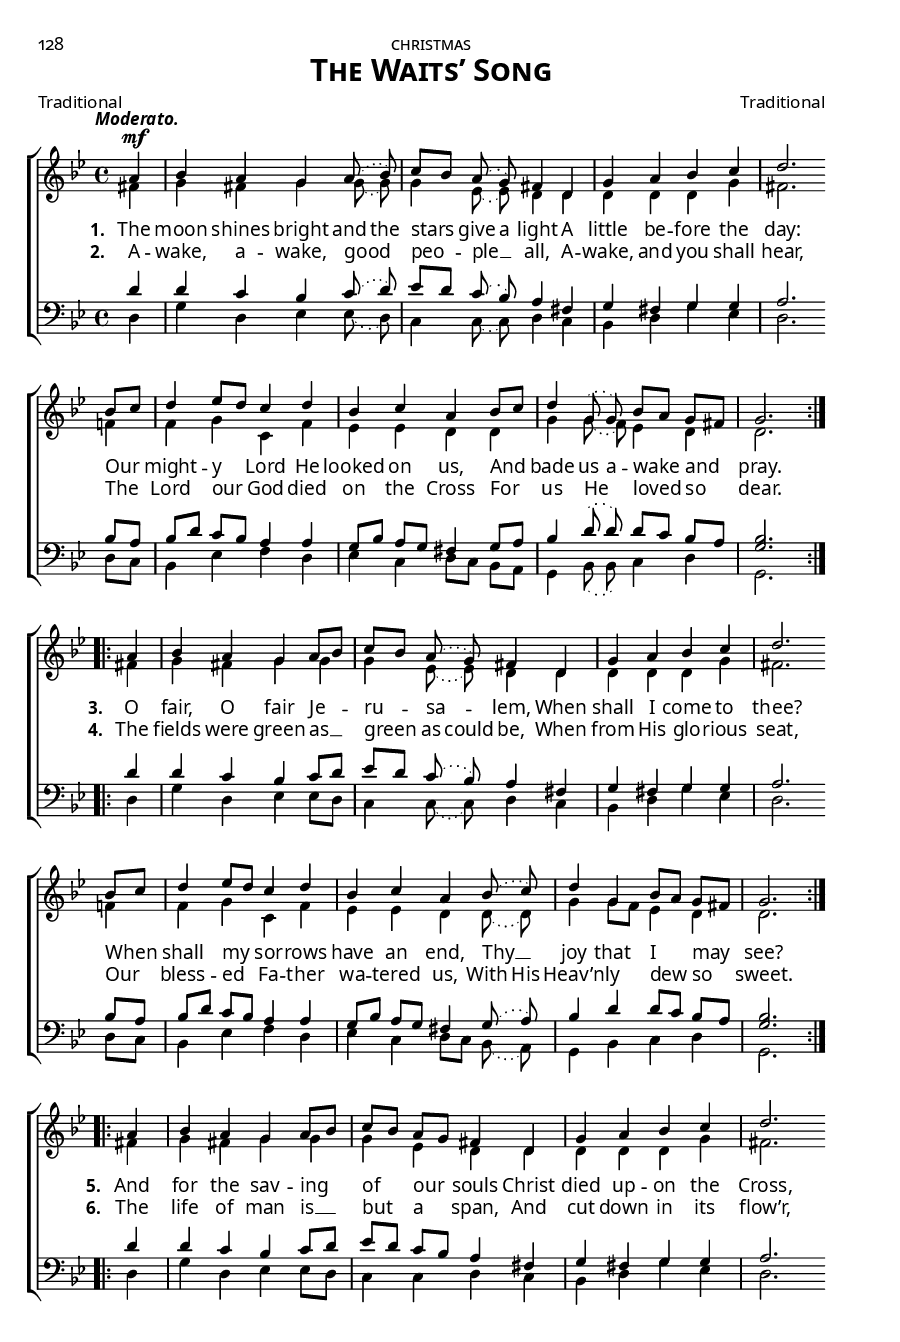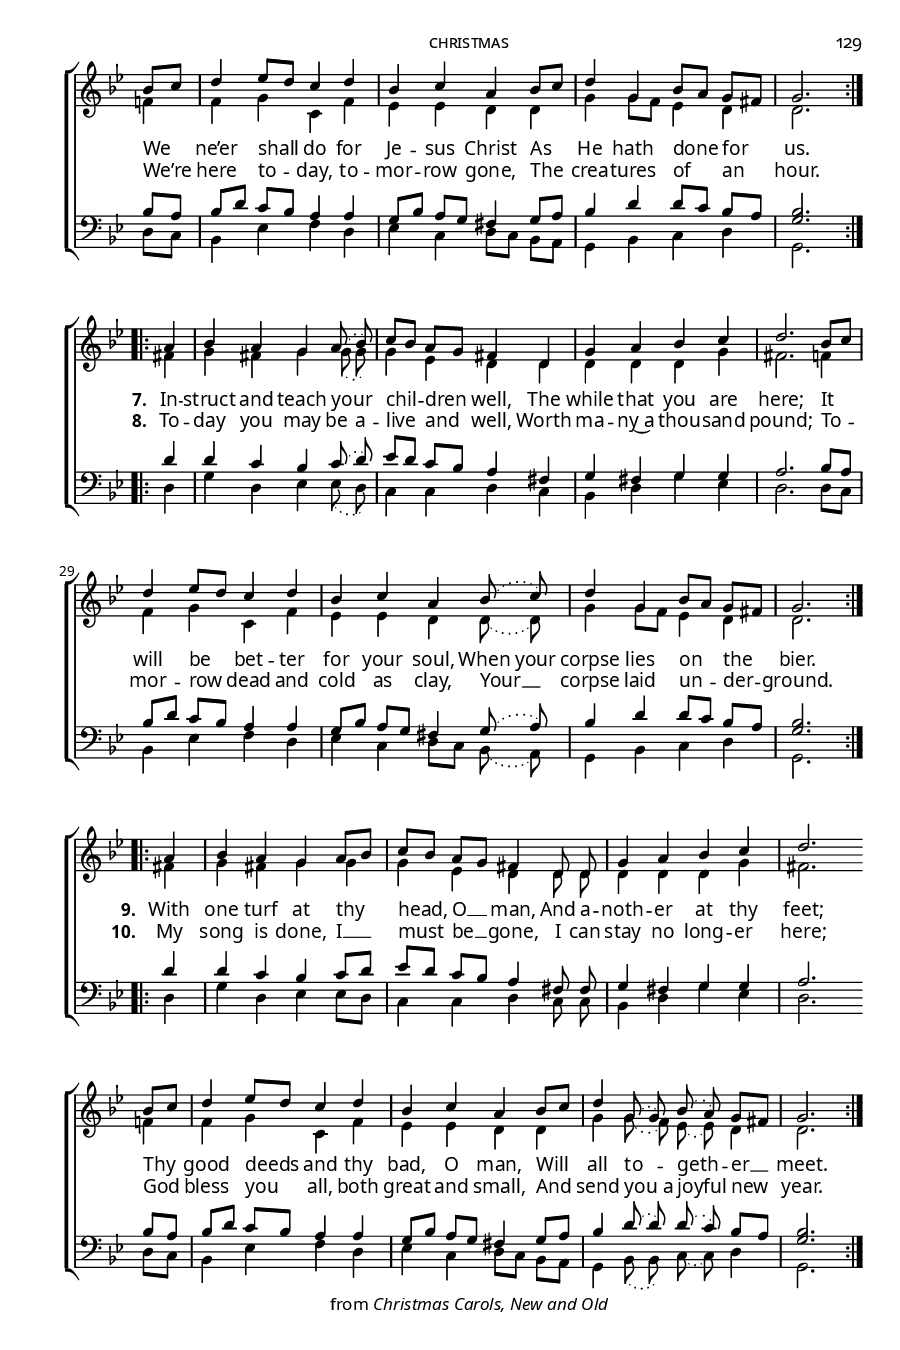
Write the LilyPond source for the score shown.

\version "2.14.2"
\include "util.ly"
\header {
  title = \markup{\override #'(font-name . "Garamond Premier Pro Semibold"){ \abs-fontsize #15 \smallCapsOldStyle"The Waits’ Song"}}
  poet = \markup\oldStyleNum"Traditional"
  composer = \markup\oldStyleNum"Traditional"
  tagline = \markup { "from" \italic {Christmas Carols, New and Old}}
}
\paper {
  %print-all-headers = ##f
  paper-height = 9\in
  paper-width = 6\in
  indent = 0\in
  %system-system-spacing = #'((basic-distance . 10) (padding . 0))
  system-system-spacing =
    #'((basic-distance . 0)
       (minimum-distance . 0)
       (padding . -5)
       (stretchability . 100))
  ragged-last-bottom = ##f
  ragged-bottom = ##f
  two-sided = ##t
  inner-margin = 0.5\in
  outer-margin = 0.25\in
  top-margin = 0.25\in
  bottom-margin = 0.25\in
  first-page-number = #128
  print-first-page-number = ##t
  headerLine = \markup{\override #'(font-name . "Garamond Premier Pro") \smallCapsOldStyle"christmas"}
  oddHeaderMarkup = \markup\fill-line{
     \override #'(font-name . "Garamond Premier Pro")\abs-fontsize #8.5
     \combine 
        \fill-line{"" \on-the-fly #print-page-number-check-first
        \oldStylePageNum""
        }
        \fill-line{\headerLine}
  }
  evenHeaderMarkup = \markup {
     \override #'(font-name . "Garamond Premier Pro")\abs-fontsize #8.5
     \combine
        \on-the-fly #print-page-number-check-first
        \oldStylePageNum""
        \fill-line{\headerLine}
  }
}
#(set-global-staff-size 15) \paper{ #(define fonts (make-pango-font-tree "GoudyOlSt BT" "Garamond Premier Pro" "Garamond Premier Pro" (/ 15 20))) }
global = {
  \key bes \major
  \time 4/4
  \autoBeamOff
  \override DynamicLineSpanner #'staff-padding = #0.0
  \override DynamicLineSpanner #'Y-extent = #'(-1 . 1)
  \slurDotted
}

sopMusic = \relative c'' {
  \repeat volta 2 {
    \partial 4 a4^\mf |
    bes4 a g a8( bes) |
    c[ bes] a( g) fis4 d |
    
    g a bes c |
    d2. \bar"" bes8[ c] |
    d4 ees8[ d] c4 d |
    
    bes4 c a bes8[ c] |
    d4 g,8( g) bes[ a] g[ fis] |
    g2. \break
  }
  
  %sop2
  \repeat volta 2 {
    a4 |
    bes4 a g a8[ bes] |
    c[ bes] a( g) fis4 d |
    
    g a bes c |
    d2. \bar"" bes8[ c] |
    d4 ees8[ d] c4 d |
    
    bes4 c a bes8( c) |
    d4 g,4 bes8[ a] g[ fis] |
    g2. \break
  }
  
  %sop3
  \repeat volta 2 {
    a4 |
    bes4 a g a8[ bes] |
    c[ bes] a[ g] fis4 d |
    
    g a bes c |
    d2. \bar""\break bes8[ c] |
    d4 ees8[ d] c4 d |
    
    bes4 c a bes8[ c] |
    d4 g,4 bes8[ a] g[ fis] |
    g2. \break
  }
  
  %sop4
  \repeat volta 2 {
    a4 |
    bes4 a g a8( bes) |
    c[ bes] a[ g] fis4 d |
    
    g a bes c |
    d2. \bar"" bes8[ c] |
    d4 ees8[ d] c4 d |
    
    bes4 c a bes8( c) |
    d4 g,4 bes8[ a] g[ fis] |
    g2. \break
  }
  
  %sop5
  \repeat volta 2 {
    a4 |
    bes4 a g a8[ bes] |
    c[ bes] a[ g] fis4 d8 d |
    
    g4 a bes c |
    d2. \bar""\break bes8[ c] |
    d4 ees8[ d] c4 d |
    
    bes4 c a bes8[ c] |
    d4 g,8( g) bes( a) g[ fis] |
    g2. \break
  }
}
sopWords = \lyricmode {
  
}

altoMusic = \relative c' {
  %alto1
  \repeat volta 2 {
    fis4 |
    g fis g g8( g) |
    g4 ees8( ees) d4 d |
    
    d d d g |
    fis2. f4 |
    f g c, f |
    
    ees ees d d |
    g g8( f) ees4 d |
    d2.
  }
  
  %alto2
  \repeat volta 2 {
    fis4 |
    g fis g g |
    g ees8( ees) d4 d |
    
    d d d g |
    fis2. f4 |
    f g c, f |
    
    ees ees d d8( d) |
    g4 g8[ f] ees4 d |
    d2.
  }
  
  %alto3
  \repeat volta 2 {
    fis4 |
    g fis g g |
    g ees4 d4 d |
    
    d d d g |
    fis2. f4 |
    f g c, f |
    
    ees ees d d |
    g4 g8[ f] ees4 d |
    d2.
  }
  
  %alto4
  \repeat volta 2 {
    fis4 |
    g fis g g8( g) |
    g4 ees4 d4 d |
    
    d d d g |
    fis2. f4 |
    f g c, f |
    
    ees ees d d8( d) |
    g4 g8[ f] ees4 d |
    d2.
  }
  
  %alto5
  \repeat volta 2 {
    fis4 |
    g fis g g |
    g ees4 d4 d8 d |
    
    d4 d d g |
    fis2. f4 |
    f g c, f |
    
    ees ees d d |
    g g8( f) ees8( ees) d4 |
    d2.
  }
  
}
altoWords = \lyricmode {
  \dropLyricsV
  \set stanza = #"1. "
  \set ignoreMelismata = ##t
  The moon shines bright and the stars _ give a light
  \unset ignoreMelismata
  A little be -- fore the day:
  Our might -- y Lord He looked on us,
  And bade \set ignoreMelismata = ##t
  us a --
  \unset ignoreMelismata
  wake and pray.
  
  \set stanza = #"3. "
  O fair, O fair Je -- ru -- sa -- lem,
  When shall I come to thee?
  When shall my sor -- rows have an end,
  Thy __ joy that I may see?

  \set stanza = #"5. "
  And for the sav -- ing of our souls
  Christ died up -- on the Cross,
  We ne’er shall do for Je -- sus Christ
  As He hath done for us.

  \set stanza = #"7. "
  In -- struct and teach your chil -- dren well,
  The while that you are here;
  It will be bet -- ter for your soul,
  \set ignoreMelismata = ##t
  When your \unset ignoreMelismata corpse lies on the bier.

  \set stanza = #"9. "
  With one turf at thy head, O __ man,
  And a -- noth -- er at thy feet;
  Thy good deeds and thy bad, O man,
  Will all to -- geth -- er __ meet.
}
altoWordsII = \lyricmode {
  \dropLyricsV
%\markup\italic
  \set stanza = #"2. "
  A -- wake, a -- wake, good peo -- ple __ all,
  A -- wake, and you shall hear,
  The Lord our God died on the Cross
  For us He loved so dear.
  
  \set stanza = #"4. "
  The fields were green as __ green
  \set ignoreMelismata = ##t
  as could be,
  \unset ignoreMelismata
  When from His glo -- rious seat,
  Our bless -- ed Fa -- ther wa -- tered us,
  \set ignoreMelismata = ##t
  With His
  \unset ignoreMelismata
  Heav’n -- ly dew so sweet.

  \set stanza = #"6. "
  The life of man is __ but a span,
  And cut down in its flow’r,
  We’re here to -- day, to -- mor -- row gone,
  The crea -- tures of an hour.

  \set stanza = #"8. "
  To -- day you may
  \set ignoreMelismata = ##t
  be a --
  \unset ignoreMelismata
  live and well,
  Worth ma -- ny~a thou -- sand pound;
  To -- mor -- row dead and cold as clay,
  Your __ corpse laid un -- der -- ground.

  \set stanza = #"10. "
  My song is done, I __ must be __ gone,
  I can stay no long -- er here;
  God bless you all, both great and small,
  And send you_a joyful new year.
}
altoWordsIII = \lyricmode {
}
altoWordsIV = \lyricmode {

}
altoWordsV = \lyricmode {
  
}
altoWordsVI = \lyricmode {
}
altoWordsVII = \lyricmode {
}
altoWordsVIII = \lyricmode {
}
altoWordsIX = \lyricmode {
}
altoWordsX = \lyricmode {
}
tenorMusic = \relative c' {
  \tempo \markup\italic "Moderato."
  %tenor1
  \repeat volta 2 {
    d4 |
    d c bes c8( d) |
    ees[ d] c( bes) a4 fis |
    
    g fis g g |
    a2. bes8[ a] |
    bes[ d] c[ bes] a4 a |
    
    g8[ bes] a[ g] fis4 g8[ a] |
    bes4 d8( d) d[ c] bes[ a] |
    <bes g>2.
  }

  %tenor2
  \repeat volta 2 {
    d4 |
    d c bes c8[ d] |
    ees[ d] c( bes) a4 fis |
    
    g fis g g |
    a2. bes8[ a] |
    bes[ d] c[ bes] a4 a |
    
    g8[ bes] a[ g] fis4 g8( a) |
    bes4 d d8[ c] bes[ a] |
    <bes g>2.
  }

  %tenor3
  \repeat volta 2 {
    d4 |
    d c bes c8[ d] |
    ees[ d] c[ bes] a4 fis |
    
    g fis g g |
    a2. bes8[ a] |
    bes[ d] c[ bes] a4 a |
    
    g8[ bes] a[ g] fis4 g8[ a] |
    bes4 d d8[ c] bes[ a] |
    <bes g>2.
  }

  %tenor4
  \repeat volta 2 {
    d4 |
    d c bes c8( d) |
    ees[ d] c[ bes] a4 fis |
    
    g fis g g |
    a2. bes8[ a] |
    bes[ d] c[ bes] a4 a |
    
    g8[ bes] a[ g] fis4 g8( a) |
    bes4 d d8[ c] bes[ a] |
    <bes g>2.
  }

  %tenor5
  \repeat volta 2 {
    d4 |
    d c bes c8[ d] |
    ees[ d] c[ bes] a4 fis8 fis |
    
    g4 fis g g |
    a2. bes8[ a] |
    bes[ d] c[ bes] a4 a |
    
    g8[ bes] a[ g] fis4 g8[ a] |
    bes4 d8( d) d( c) bes[ a] |
    <bes g>2.
  }

}
tenorWords = \lyricmode {

}

bassMusic = \relative c, {
  %bass1
  \repeat volta 2 {
    d'4 |
    g d ees ees8( d) |
    c4 c8( c) d4 c |
    
    bes4 d g ees |
    d2. d8[ c] |
    bes4 ees f d |
    
    ees c d8[ c] bes[ a] |
    g4 bes8( bes) c4 d |
    g,2.
  }

  %bass2
  \repeat volta 2 {
    d'4 |
    g d ees ees8[ d] |
    c4 c8( c) d4 c |
    
    bes4 d g ees |
    d2. d8[ c] |
    bes4 ees f d |
    
    ees c d8[ c] bes( a) |
    g4 bes c d |
    g,2.
  }

  %bass3
  \repeat volta 2 {
    d'4 |
    g d ees ees8[ d] |
    c4 c4 d4 c |
    
    bes4 d g ees |
    d2. d8[ c] |
    bes4 ees f d |
    
    ees c d8[ c] bes[ a] |
    g4 bes c d |
    g,2.
  }

  %bass4
  \repeat volta 2 {
    d'4 |
    g d ees ees8( d) |
    c4 c4 d4 c |
    
    bes4 d g ees |
    d2. d8[ c] |
    bes4 ees f d |
    
    ees c d8[ c] bes( a) |
    g4 bes c d |
    g,2.
  }

  %bass5
  \repeat volta 2 {
    d'4 |
    g d ees ees8[ d] |
    c4 c4 d4 c8 c |
    
    bes4 d g ees |
    d2. d8[ c] |
    bes4 ees f d |
    
    ees c d8[ c] bes[ a] |
    g4 bes8( bes) c( c) d4 |
    g,2.
  }

}
bassWords = \lyricmode {

}

pianoRH = \relative c' {
  
}
pianoLH = \relative c' {
  
}

\score {
  <<
   \new ChoirStaff <<
%    \new Lyrics = sopranos \with { \override VerticalAxisGroup #'nonstaff-relatedstaff-spacing = #'((basic-distance . 1)) }
    \new Staff = women <<
      \new Voice = "sopranos" { \voiceOne << \global \sopMusic >> }
      \new Voice = "altos" { \voiceTwo << \global \altoMusic >> }
    >>
    \new Lyrics \with { alignAboveContext = #"women" \override VerticalAxisGroup #'nonstaff-relatedstaff-spacing = #'((basic-distance . 1))} \lyricsto "sopranos" \sopWords
    \new Lyrics = "altosX"  \with { alignBelowContext = #"women" \override VerticalAxisGroup #'nonstaff-relatedstaff-spacing = #'((basic-distance . 1))} \lyricsto "sopranos" \altoWordsX
    \new Lyrics = "altosIX"  \with { alignBelowContext = #"women" \override VerticalAxisGroup #'nonstaff-relatedstaff-spacing = #'((basic-distance . 1))} \lyricsto "sopranos" \altoWordsIX
    \new Lyrics = "altosVIII"  \with { alignBelowContext = #"women" \override VerticalAxisGroup #'nonstaff-relatedstaff-spacing = #'((basic-distance . 1))} \lyricsto "sopranos" \altoWordsVIII
    \new Lyrics = "altosVII"  \with { alignBelowContext = #"women" \override VerticalAxisGroup #'nonstaff-relatedstaff-spacing = #'((basic-distance . 1))} \lyricsto "sopranos" \altoWordsVII
    \new Lyrics = "altosVI"  \with { alignBelowContext = #"women" \override VerticalAxisGroup #'nonstaff-relatedstaff-spacing = #'((basic-distance . 1))} \lyricsto "sopranos" \altoWordsVI
    \new Lyrics = "altosV"  \with { alignBelowContext = #"women" \override VerticalAxisGroup #'nonstaff-relatedstaff-spacing = #'((basic-distance . 1))} \lyricsto "sopranos" \altoWordsV
    \new Lyrics = "altosIV"  \with { alignBelowContext = #"women" \override VerticalAxisGroup #'nonstaff-relatedstaff-spacing = #'((basic-distance . 1))} \lyricsto "sopranos" \altoWordsIV
    \new Lyrics = "altosIII"  \with { alignBelowContext = #"women" \override VerticalAxisGroup #'nonstaff-relatedstaff-spacing = #'((basic-distance . 1))} \lyricsto "sopranos" \altoWordsIII
    \new Lyrics = "altosII"  \with { alignBelowContext = #"women" \override VerticalAxisGroup #'nonstaff-relatedstaff-spacing = #'((basic-distance . 1))} \lyricsto "sopranos" \altoWordsII
    \new Lyrics = "altos"  \with { alignBelowContext = #"women" } \lyricsto "sopranos" \altoWords
   \new Staff = men <<
      \clef bass
      \new Voice = "tenors" { \voiceOne << \global \tenorMusic >> }
      \new Voice = "basses" { \voiceTwo << \global \bassMusic >> }
    >>
    \new Lyrics \with { alignAboveContext = #"men" \override VerticalAxisGroup #'nonstaff-relatedstaff-spacing = #'((basic-distance . 1)) } \lyricsto "tenors" \tenorWords
    \new Lyrics \with { alignBelowContext = #"men" \override VerticalAxisGroup #'nonstaff-relatedstaff-spacing = #'((basic-distance . 1)) } \lyricsto "basses" \bassWords
  >>
%    \new PianoStaff << \new Staff { \new Voice { \pianoRH } } \new Staff { \clef "bass" \pianoLH } >>
  >>
  \layout {
    \context {
      \Score
      %\override SpacingSpanner #'base-shortest-duration = #(ly:make-moment 1 8)
      %\override SpacingSpanner #'common-shortest-duration = #(ly:make-moment 1 4)
    }
    \context {
      % Remove all empty staves
      % \Staff \RemoveEmptyStaves \override VerticalAxisGroup #'remove-first = ##t
    }
  }
  \midi {
    %\tempo 4 = 90
    \set Staff.midiInstrument = "flute"
  
    \context {
      \Voice
      \remove "Dynamic_performer"
    }
  }
}
